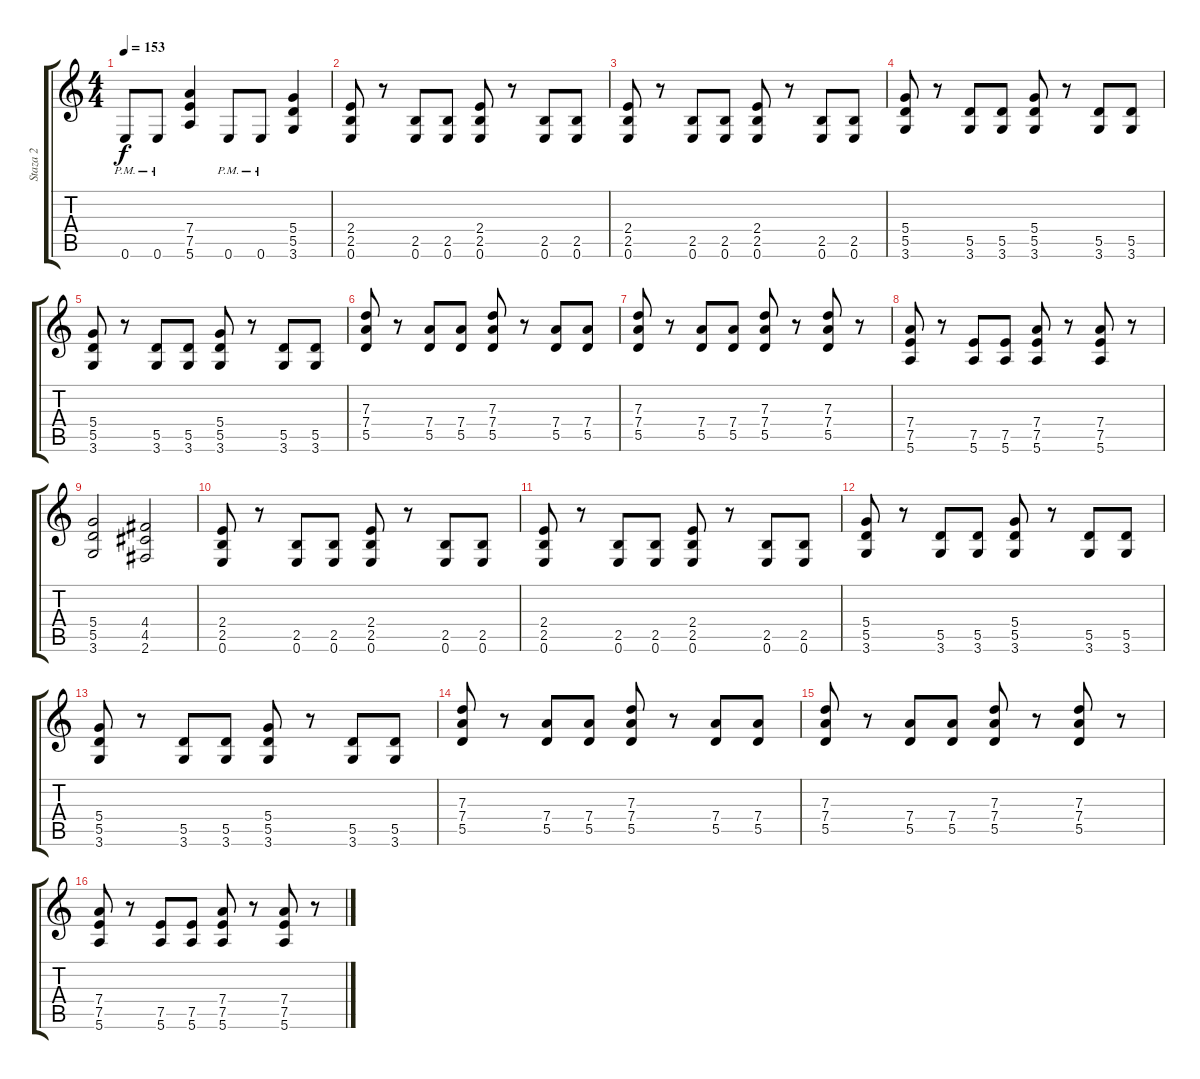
\track ("Staza 2" "Staza 2") {instrument distortionguitar}
\staff {score tabs}
\tuning (E4 B3 G3 D3 A2 E2) {hide}
\ts (4 4)
\tempo 153
\clef g2
\ks c
0.6{pm}.8{dy f} 0.6{pm}.8 (7.4 7.5 5.6).4 0.6{pm}.8 0.6{pm}.8 (5.4 5.5 3.6).4 |
(2.4 2.5 0.6).8 r.8 (2.5 0.6).8 (2.5 0.6).8 (2.4 2.5 0.6).8 r.8 (2.5 0.6).8 (2.5 0.6).8 |
(2.4 2.5 0.6).8 r.8 (2.5 0.6).8 (2.5 0.6).8 (2.4 2.5 0.6).8 r.8 (2.5 0.6).8 (2.5 0.6).8 |
(5.4 5.5 3.6).8 r.8 (5.5 3.6).8 (5.5 3.6).8 (5.4 5.5 3.6).8 r.8 (5.5 3.6).8 (5.5 3.6).8 |
(5.4 5.5 3.6).8 r.8 (5.5 3.6).8 (5.5 3.6).8 (5.4 5.5 3.6).8 r.8 (5.5 3.6).8 (5.5 3.6).8 |
(7.3 7.4 5.5).8 r.8 (7.4 5.5).8 (7.4 5.5).8 (7.3 7.4 5.5).8 r.8 (7.4 5.5).8 (7.4 5.5).8 |
(7.3 7.4 5.5).8 r.8 (7.4 5.5).8 (7.4 5.5).8 (7.3 7.4 5.5).8 r.8 (7.3 7.4 5.5).8 r.8 |
(7.4 7.5 5.6).8 r.8 (7.5 5.6).8 (7.5 5.6).8 (7.4 7.5 5.6).8 r.8 (7.4 7.5 5.6).8 r.8 |
(5.4 5.5 3.6).2 (4.4 4.5 2.6).2 |
(2.4 2.5 0.6).8 r.8 (2.5 0.6).8 (2.5 0.6).8 (2.4 2.5 0.6).8 r.8 (2.5 0.6).8 (2.5 0.6).8 |
(2.4 2.5 0.6).8 r.8 (2.5 0.6).8 (2.5 0.6).8 (2.4 2.5 0.6).8 r.8 (2.5 0.6).8 (2.5 0.6).8 |
(5.4 5.5 3.6).8 r.8 (5.5 3.6).8 (5.5 3.6).8 (5.4 5.5 3.6).8 r.8 (5.5 3.6).8 (5.5 3.6).8 |
(5.4 5.5 3.6).8 r.8 (5.5 3.6).8 (5.5 3.6).8 (5.4 5.5 3.6).8 r.8 (5.5 3.6).8 (5.5 3.6).8 |
(7.3 7.4 5.5).8 r.8 (7.4 5.5).8 (7.4 5.5).8 (7.3 7.4 5.5).8 r.8 (7.4 5.5).8 (7.4 5.5).8 |
(7.3 7.4 5.5).8 r.8 (7.4 5.5).8 (7.4 5.5).8 (7.3 7.4 5.5).8 r.8 (7.3 7.4 5.5).8 r.8 |
(7.4 7.5 5.6).8 r.8 (7.5 5.6).8 (7.5 5.6).8 (7.4 7.5 5.6).8 r.8 (7.4 7.5 5.6).8 r.8
